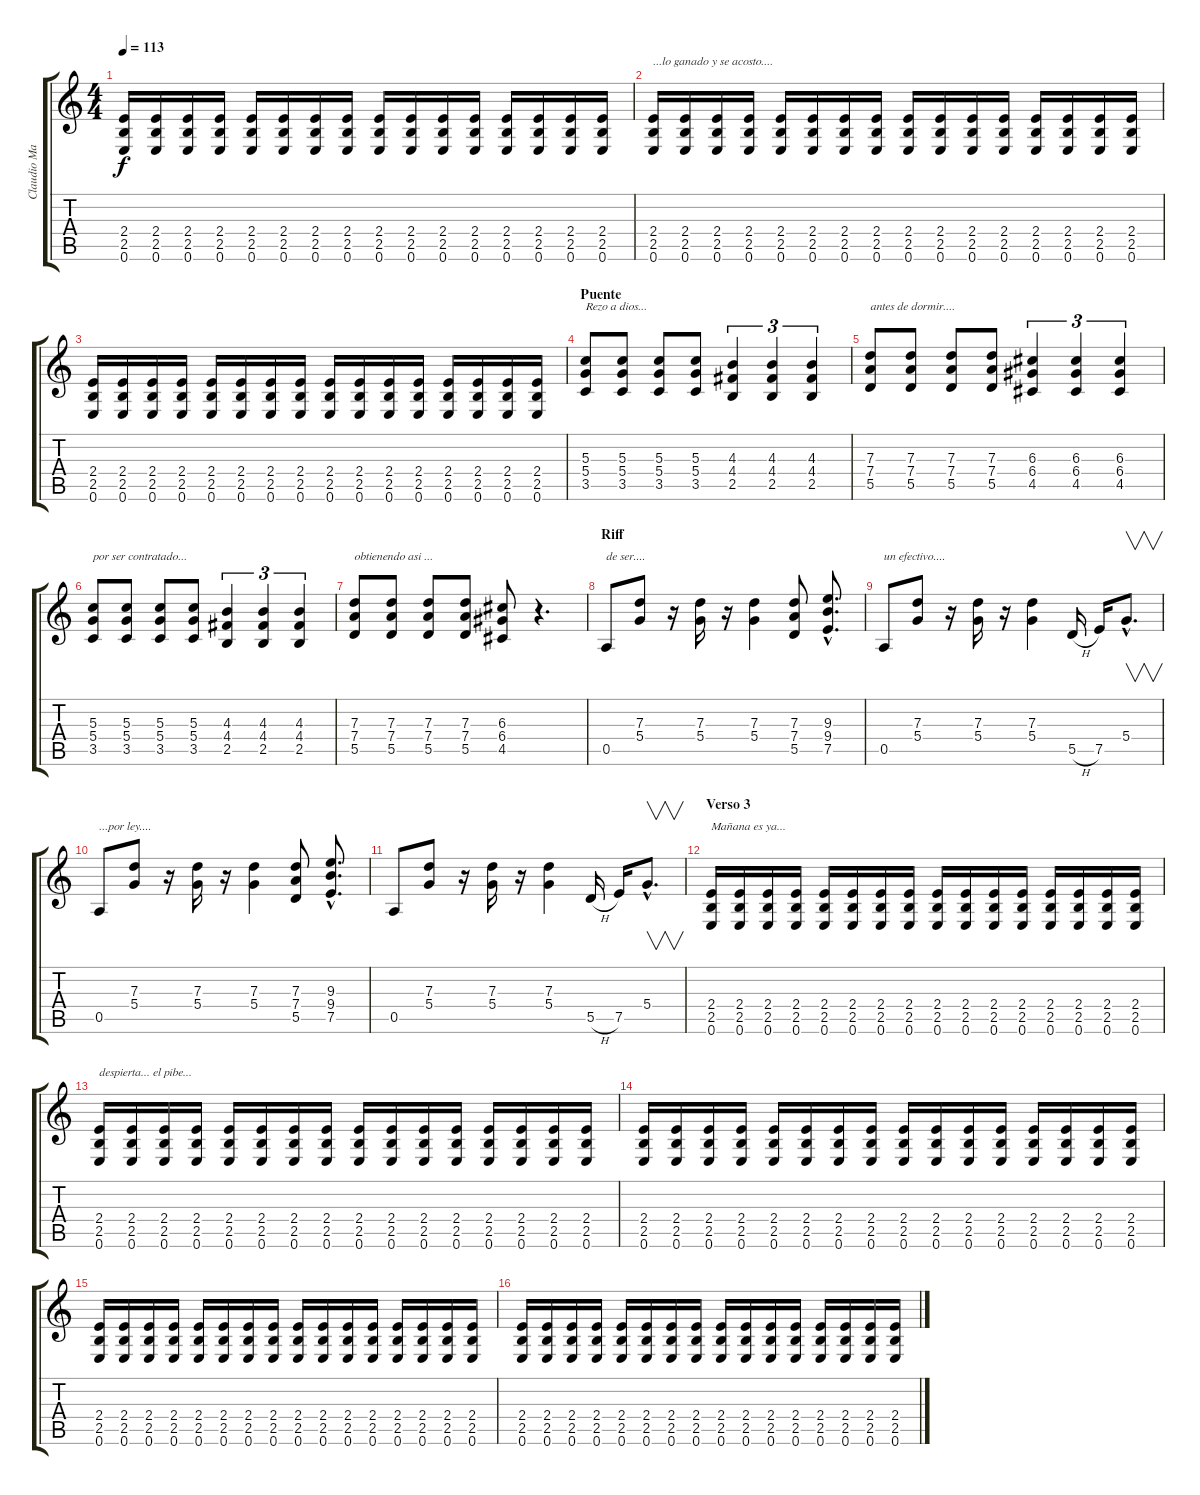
\track ("Claudio Marciello (guitarra)" "Claudio Ma") {instrument overdrivenguitar}
\staff {score tabs}
\tuning (E4 B3 G3 D3 A2 E2) {hide}
\ts (4 4)
\tempo 113
\clef g2
\ks c
(2.4 2.5 0.6).16{dy f} (2.4 2.5 0.6).16 (2.4 2.5 0.6).16 (2.4 2.5 0.6).16 (2.4 2.5 0.6).16 (2.4 2.5 0.6).16 (2.4 2.5 0.6).16 (2.4 2.5 0.6).16 (2.4 2.5 0.6).16 (2.4 2.5 0.6).16 (2.4 2.5 0.6).16 (2.4 2.5 0.6).16 (2.4 2.5 0.6).16 (2.4 2.5 0.6).16 (2.4 2.5 0.6).16 (2.4 2.5 0.6).16 |
(2.4 2.5 0.6).16{txt "...lo ganado y se acosto...."} (2.4 2.5 0.6).16 (2.4 2.5 0.6).16 (2.4 2.5 0.6).16 (2.4 2.5 0.6).16 (2.4 2.5 0.6).16 (2.4 2.5 0.6).16 (2.4 2.5 0.6).16 (2.4 2.5 0.6).16 (2.4 2.5 0.6).16 (2.4 2.5 0.6).16 (2.4 2.5 0.6).16 (2.4 2.5 0.6).16 (2.4 2.5 0.6).16 (2.4 2.5 0.6).16 (2.4 2.5 0.6).16 |
(2.4 2.5 0.6).16 (2.4 2.5 0.6).16 (2.4 2.5 0.6).16 (2.4 2.5 0.6).16 (2.4 2.5 0.6).16 (2.4 2.5 0.6).16 (2.4 2.5 0.6).16 (2.4 2.5 0.6).16 (2.4 2.5 0.6).16 (2.4 2.5 0.6).16 (2.4 2.5 0.6).16 (2.4 2.5 0.6).16 (2.4 2.5 0.6).16 (2.4 2.5 0.6).16 (2.4 2.5 0.6).16 (2.4 2.5 0.6).16 |
\section ("" "Puente")
(5.3 5.4 3.5).8{txt "Rezo a dios..."} (5.3 5.4 3.5).8 (5.3 5.4 3.5).8 (5.3 5.4 3.5).8 (4.3 4.4 2.5).4{tu (3 2)} (4.3 4.4 2.5).4{tu (3 2)} (4.3 4.4 2.5).4{tu (3 2)} |
(7.3 7.4 5.5).8{txt "antes de dormir...."} (7.3 7.4 5.5).8 (7.3 7.4 5.5).8 (7.3 7.4 5.5).8 (6.3 6.4 4.5).4{tu (3 2)} (6.3 6.4 4.5).4{tu (3 2)} (6.3 6.4 4.5).4{tu (3 2)} |
(5.3 5.4 3.5).8{txt "por ser contratado..."} (5.3 5.4 3.5).8 (5.3 5.4 3.5).8 (5.3 5.4 3.5).8 (4.3 4.4 2.5).4{tu (3 2)} (4.3 4.4 2.5).4{tu (3 2)} (4.3 4.4 2.5).4{tu (3 2)} |
(7.3 7.4 5.5).8{txt "obtienendo asi ..."} (7.3 7.4 5.5).8 (7.3 7.4 5.5).8 (7.3 7.4 5.5).8 (6.3 6.4 4.5).8 r.4{d} |
\section ("" "Riff")
0.5.8{txt "de ser...."} (7.3 5.4).8 r.16 (7.3 5.4).16 r.16 (7.3 5.4).4 (7.3 7.4 5.5).8 (9.3{hac} 9.4{hac} 7.5{hac}).8{d} |
0.5.8{txt "un efectivo...."} (7.3 5.4).8 r.16 (7.3 5.4).16 r.16 (7.3 5.4).4 5.5{h}.16 7.5.16 5.4{hac}.8{v d} |
0.5.8{txt "...por ley...."} (7.3 5.4).8 r.16 (7.3 5.4).16 r.16 (7.3 5.4).4 (7.3 7.4 5.5).8 (9.3{hac} 9.4{hac} 7.5{hac}).8{d} |
0.5.8 (7.3 5.4).8 r.16 (7.3 5.4).16 r.16 (7.3 5.4).4 5.5{h}.16 7.5.16 5.4{hac}.8{v d} |
\section ("" "Verso 3")
(2.4 2.5 0.6).16{txt "Mañana es ya..."} (2.4 2.5 0.6).16 (2.4 2.5 0.6).16 (2.4 2.5 0.6).16 (2.4 2.5 0.6).16 (2.4 2.5 0.6).16 (2.4 2.5 0.6).16 (2.4 2.5 0.6).16 (2.4 2.5 0.6).16 (2.4 2.5 0.6).16 (2.4 2.5 0.6).16 (2.4 2.5 0.6).16 (2.4 2.5 0.6).16 (2.4 2.5 0.6).16 (2.4 2.5 0.6).16 (2.4 2.5 0.6).16 |
(2.4 2.5 0.6).16{txt "despierta... el pibe..."} (2.4 2.5 0.6).16 (2.4 2.5 0.6).16 (2.4 2.5 0.6).16 (2.4 2.5 0.6).16 (2.4 2.5 0.6).16 (2.4 2.5 0.6).16 (2.4 2.5 0.6).16 (2.4 2.5 0.6).16 (2.4 2.5 0.6).16 (2.4 2.5 0.6).16 (2.4 2.5 0.6).16 (2.4 2.5 0.6).16 (2.4 2.5 0.6).16 (2.4 2.5 0.6).16 (2.4 2.5 0.6).16 |
(2.4 2.5 0.6).16 (2.4 2.5 0.6).16 (2.4 2.5 0.6).16 (2.4 2.5 0.6).16 (2.4 2.5 0.6).16 (2.4 2.5 0.6).16 (2.4 2.5 0.6).16 (2.4 2.5 0.6).16 (2.4 2.5 0.6).16 (2.4 2.5 0.6).16 (2.4 2.5 0.6).16 (2.4 2.5 0.6).16 (2.4 2.5 0.6).16 (2.4 2.5 0.6).16 (2.4 2.5 0.6).16 (2.4 2.5 0.6).16 |
(2.4 2.5 0.6).16 (2.4 2.5 0.6).16 (2.4 2.5 0.6).16 (2.4 2.5 0.6).16 (2.4 2.5 0.6).16 (2.4 2.5 0.6).16 (2.4 2.5 0.6).16 (2.4 2.5 0.6).16 (2.4 2.5 0.6).16 (2.4 2.5 0.6).16 (2.4 2.5 0.6).16 (2.4 2.5 0.6).16 (2.4 2.5 0.6).16 (2.4 2.5 0.6).16 (2.4 2.5 0.6).16 (2.4 2.5 0.6).16 |
(2.4 2.5 0.6).16 (2.4 2.5 0.6).16 (2.4 2.5 0.6).16 (2.4 2.5 0.6).16 (2.4 2.5 0.6).16 (2.4 2.5 0.6).16 (2.4 2.5 0.6).16 (2.4 2.5 0.6).16 (2.4 2.5 0.6).16 (2.4 2.5 0.6).16 (2.4 2.5 0.6).16 (2.4 2.5 0.6).16 (2.4 2.5 0.6).16 (2.4 2.5 0.6).16 (2.4 2.5 0.6).16 (2.4 2.5 0.6).16
